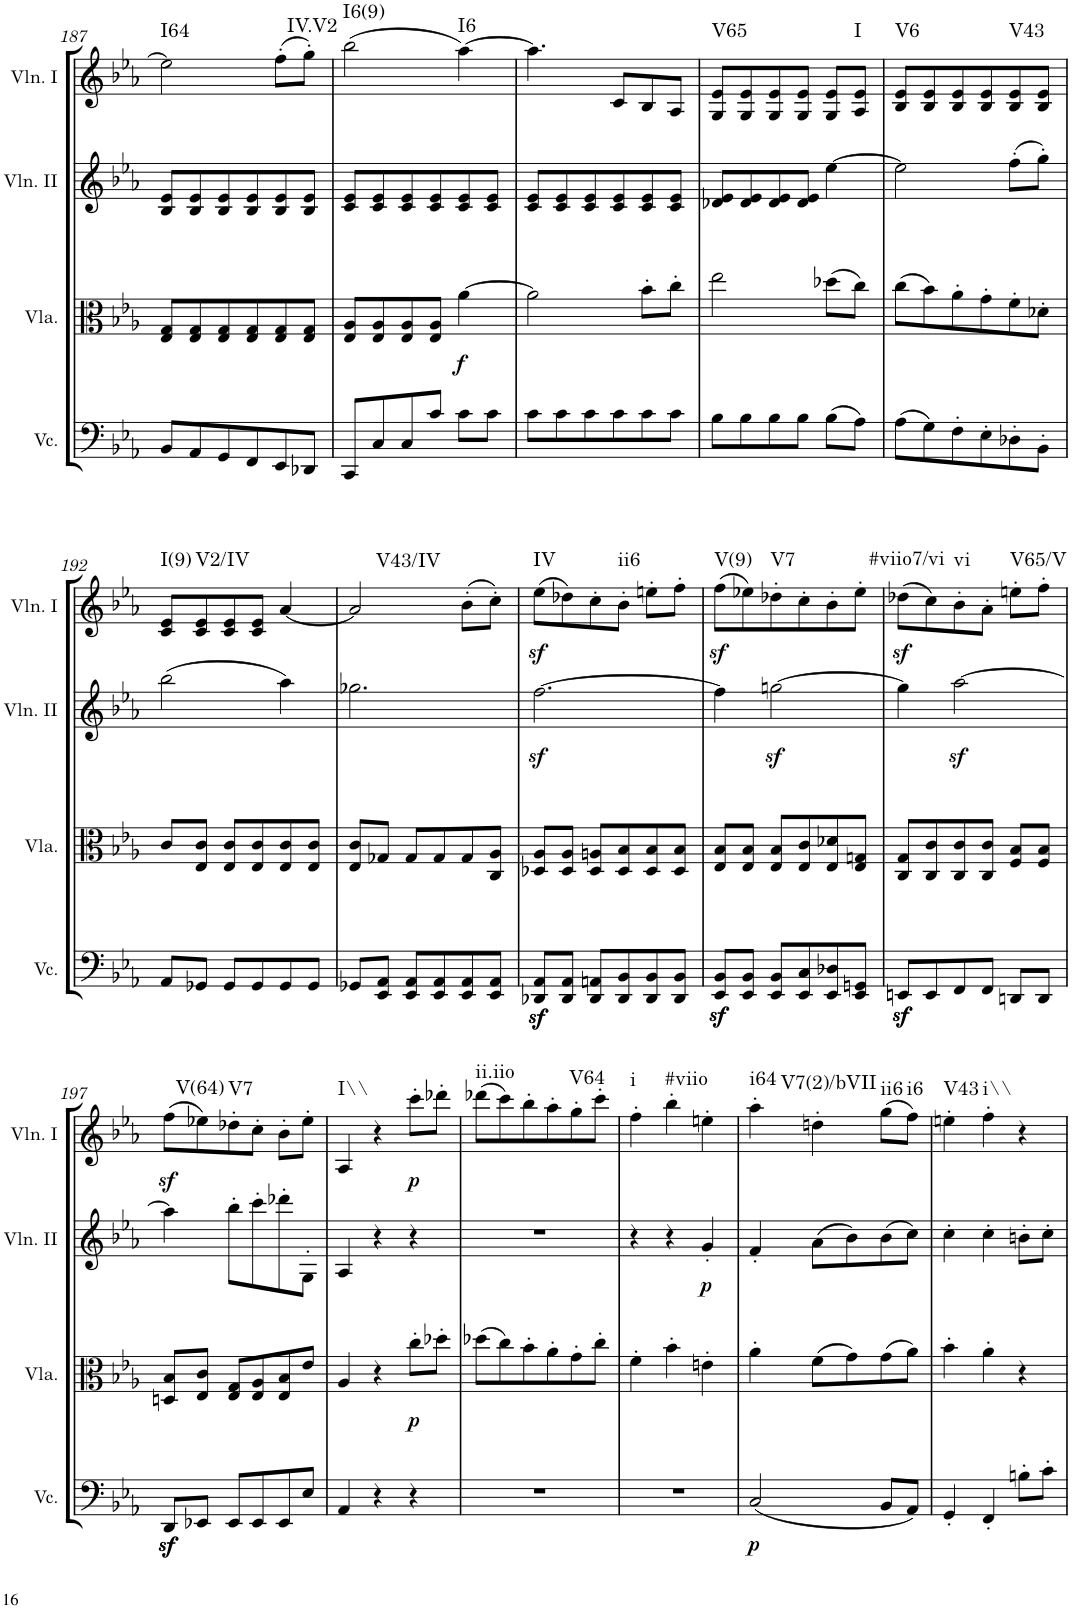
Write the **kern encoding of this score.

**kern	**dynam	**kern	**dynam	**kern	**dynam	**kern	**dynam	**harte
*part4	*part4	*part3	*part3	*part2	*part2	*part1	*part1	*part1
*staff4	*staff4	*staff3	*staff3	*staff2	*staff2	*staff1	*staff1	*
*I"Violoncello	*	*I"Viola	*	*I"Violin II	*	*I"Violin I	*	*
*I'Vc.	*	*I'Vla.	*	*I'Vln. II	*	*I'Vln. I	*	*
!!LO:PB:g=z
*clefG2	*	*clefC3	*	*clefG2	*	*clefG2	*	*
*k[b-e-a-]	*	*k[b-e-a-]	*	*k[b-e-a-]	*	*k[b-e-a-]	*	*
*E-:	*	*E-:	*	*E-:	*	*E-:	*	*
*M3/4	*	*M3/4	*	*M3/4	*	*M3/4	*	*
=187	=187	=187	=187	=187	=187	=187	=187	=187
!	!	!	!	!	!	!	!	!LO:H:kt=I64
8BB-/L	.	8E-/ 8G/L	.	8B-/ 8e-/L	.	2ee-\]	.	N
8AA-/	.	8E-/ 8G/	.	8B-/ 8e-/	.	.	.	.
8GG/	.	8E-/ 8G/	.	8B-/ 8e-/	.	.	.	.
8FF/	.	8E-/ 8G/	.	8B-/ 8e-/	.	.	.	.
8EE-/	.	8E-/ 8G/	.	8B-/ 8e-/	.	(8ff'\L	.	.
!	!	!	!	!	!	!	!	!LO:H:kt=IV.V2
8DD-X/J	.	8E-/ 8G/J	.	8B-/ 8e-/J	.	8gg'\J)	.	N
=188	=188	=188	=188	=188	=188	=188	=188	=188
!	!	!	!	!	!	!	!	!LO:H:kt=I6(9)
8CC/L	.	8E-/ 8A-/L	.	8c/ 8e-/L	.	(2bb-\	.	N
8C/	.	8E-/ 8A-/	.	8c/ 8e-/	.	.	.	.
8C/	.	8E-/ 8A-/	.	8c/ 8e-/	.	.	.	.
8c/J	.	8E-/ 8A-/J	.	8c/ 8e-/	.	.	.	.
!	!	!	!LO:DY:b	!	!	!	!	!LO:H:kt=I6
8c\L	.	[4a-\	f	8c/ 8e-/	.	[4aa-\)	.	N
8c\J	.	.	.	8c/ 8e-/J	.	.	.	.
=189	=189	=189	=189	=189	=189	=189	=189	=189
8c\L	.	2a-\]	.	8c/ 8e-/L	.	4.aa-\]	.	.
8c\	.	.	.	8c/ 8e-/	.	.	.	.
8c\	.	.	.	8c/ 8e-/	.	.	.	.
8c\	.	.	.	8c/ 8e-/	.	8c/L	.	.
8c\	.	8b-'\L	.	8c/ 8e-/	.	8B-/	.	.
8c\J	.	8cc'\J	.	8c/ 8e-/J	.	8A-/J	.	.
=190	=190	=190	=190	=190	=190	=190	=190	=190
!	!	!	!	!	!	!	!	!LO:H:kt=V65
8B-\L	.	2ee-\	.	8d-X/ 8e-/L	.	8G/ 8e-/L	.	N
8B-\	.	.	.	8d-/ 8e-/	.	8G/ 8e-/	.	.
8B-\	.	.	.	8d-/ 8e-/	.	8G/ 8e-/	.	.
8B-\J	.	.	.	8d-/ 8e-/J	.	8G/ 8e-/J	.	.
(8B-\L	.	(8dd-X\L	.	[4ee-\	.	8G/ 8e-/L	.	.
!	!	!	!	!	!	!	!	!LO:H:kt=I
8A-\J)	.	8cc\J)	.	.	.	8A-/ 8e-/J	.	N
=191	=191	=191	=191	=191	=191	=191	=191	=191
!	!	!	!	!	!	!	!	!LO:H:kt=V6
(8A-\L	.	(8cc\L	.	2ee-\]	.	8B-/ 8e-/L	.	N
8G\)	.	8b-\)	.	.	.	8B-/ 8e-/	.	.
8F'\	.	8a-'\	.	.	.	8B-/ 8e-/	.	.
8E-'\	.	8g'\	.	.	.	8B-/ 8e-/	.	.
!	!	!	!	!	!	!	!	!LO:H:kt=V43
8D-X'\	.	8f'\	.	(8ff'\L	.	8B-/ 8e-/	.	N
8BB-'\J	.	8d-X'\J	.	8gg'\J)	.	8B-/ 8e-/J	.	.
!!LO:LB:g=z
=192	=192	=192	=192	=192	=192	=192	=192	=192
!	!	!	!	!	!	!	!	!LO:H:kt=I(9)
8AA-/L	.	8c/L	.	(2bb-\	.	8c/ 8e-/L	.	N
!	!	!	!	!	!	!	!	!LO:H:kt=V2/IV
8GG-X/J	.	8E-/ 8c/J	.	.	.	8c/ 8e-/	.	N
8GG-/L	.	8E-/ 8c/L	.	.	.	8c/ 8e-/	.	.
8GG-/	.	8E-/ 8c/	.	.	.	8c/ 8e-/J	.	.
8GG-/	.	8E-/ 8c/	.	4aa-\)	.	[4a-/	.	.
8GG-/J	.	8E-/ 8c/J	.	.	.	.	.	.
=193	=193	=193	=193	=193	=193	=193	=193	=193
!	!	!	!	!	!	!	!	!LO:H:kt=V43/IV
8GG-X/L	.	8E-/ 8c/L	.	2.gg-X\	.	2a-/]	.	N
8EE-/ 8AA-/J	.	8G-X/J	.	.	.	.	.	.
8EE-/ 8AA-/L	.	8G-/L	.	.	.	.	.	.
8EE-/ 8AA-/	.	8G-/	.	.	.	.	.	.
8EE-/ 8AA-/	.	8G-/	.	.	.	(8b-'\L	.	.
8EE-/ 8AA-/J	.	8C/ 8A-/J	.	.	.	8cc'\J)	.	.
=194	=194	=194	=194	=194	=194	=194	=194	=194
!	!	!	!	!	!	!	!LO:DY:b	!LO:H:kt=IV
8DD-X/z< 8AA-/z<L	.	8D-X/ 8A-/L	.	[2.ffz<\	.	(8ee-\L	sf	N
8DD-/ 8AA-/J	.	8D-/ 8A-/J	.	.	.	8dd-X\)	.	.
8DD-/ 8AAn/L	.	8D-/ 8An/L	.	.	.	8cc'\	.	.
!	!	!	!	!	!	!	!	!LO:H:kt=ii6
8DD-/ 8BB-/	.	8D-/ 8B-/	.	.	.	8b-'\J	.	N
8DD-/ 8BB-/	.	8D-/ 8B-/	.	.	.	8een'\L	.	.
8DD-/ 8BB-/J	.	8D-/ 8B-/J	.	.	.	8ff'\J	.	.
=195	=195	=195	=195	=195	=195	=195	=195	=195
!	!	!	!	!	!	!	!LO:DY:b	!LO:H:kt=V(9)
8EE-/z< 8BB-/z<L	.	8E-/ 8B-/L	.	4ff\]	.	(8ff\L	sf	N
8EE-/ 8BB-/J	.	8E-/ 8B-/J	.	.	.	8ee-X\)	.	.
!	!	!	!	!	!	!	!	!LO:H:kt=V7
8EE-/ 8BB-/L	.	8E-/ 8B-/L	.	[2ggnz<\	.	8dd-X'\	.	N
8EE-/ 8C/	.	8E-/ 8c/	.	.	.	8cc'\	.	.
8EE-/ 8D-X/	.	8E-/ 8d-X/	.	.	.	8b-'\	.	.
8EE-/ 8GGn/J	.	8E-/ 8Gn/J	.	.	.	8ee-'\J	.	.
=196	=196	=196	=196	=196	=196	=196	=196	=196
!	!	!	!	!	!	!	!LO:DY:b	!LO:H:kt=#viio7/vi
8EEnz</L	.	8C/ 8G/L	.	4gg\]	.	(8dd-X\L	sf	N
8EE/	.	8C/ 8c/	.	.	.	8cc\)	.	.
!	!	!	!	!	!	!	!	!LO:H:kt=vi
8FF/	.	8C/ 8c/	.	[2aa-z<\	.	8b-'\	.	N
8FF/J	.	8C/ 8c/J	.	.	.	8a-'\J	.	.
!	!	!	!	!	!	!	!	!LO:H:kt=V65/V
8DDn/L	.	8F/ 8B-/L	.	.	.	8een'\L	.	N
8DD/J	.	8F/ 8B-/J	.	.	.	8ff'\J	.	.
!!LO:LB:g=z
=197	=197	=197	=197	=197	=197	=197	=197	=197
8DDz</L	.	8Dn/ 8B-/L	.	4aa-\]	.	(8ffz<\L	.	.
!	!	!	!	!	!	!	!	!LO:H:kt=V(64)
8EE-X/J	.	8E-/ 8c/J	.	.	.	8ee-X\)	.	N
!	!	!	!	!	!	!	!	!LO:H:kt=V7
8EE-/L	.	8E-/ 8G/L	.	8bb-'\L	.	8dd-X'\	.	N
8EE-/	.	8E-/ 8A-/	.	8ccc'\	.	8cc'\J	.	.
8EE-/	.	8E-/ 8B-/	.	8ddd-X'\	.	8b-'\L	.	.
8E-/J	.	8e-/J	.	8G'\J	.	8ee-'\J	.	.
=198	=198	=198	=198	=198	=198	=198	=198	=198
!	!	!	!	!	!	!	!	!LO:H:kt=I\\
4AA-/	.	4A-/	.	4A-/	.	4A-/	.	N
4r	.	4r	.	4r	.	4r	.	.
!	!	!	!LO:DY:b	!	!	!	!LO:DY:b	!
4r	.	8cc'\L	p	4r	.	8ccc'\L	p	.
.	.	8dd-X'\J	.	.	.	8ddd-X'\J	.	.
=199	=199	=199	=199	=199	=199	=199	=199	=199
!	!	!	!	!	!	!	!	!LO:H:kt=ii.iio
2.r	.	(8dd-X\L	.	2.r	.	(8ddd-X\L	.	N
.	.	8cc\)	.	.	.	8ccc\)	.	.
.	.	8b-'\	.	.	.	8bb-'\	.	.
.	.	8a-'\	.	.	.	8aa-'\	.	.
!	!	!	!	!	!	!	!	!LO:H:kt=V64
.	.	8g'\	.	.	.	8gg'\	.	N
.	.	8cc'\J	.	.	.	8ccc'\J	.	.
=200	=200	=200	=200	=200	=200	=200	=200	=200
!	!	!	!	!	!	!	!	!LO:H:kt=i
2.r	.	4f'\	.	4r	.	4ff'\	.	N
!	!	!	!	!	!	!	!	!LO:H:kt=#viio
.	.	4b-'\	.	4r	.	4bb-'\	.	N
!	!	!	!	!	!LO:DY:b	!	!	!
.	.	4en'\	.	4g'/	p	4een'\	.	.
=201	=201	=201	=201	=201	=201	=201	=201	=201
!	!LO:DY:b	!	!	!	!	!	!	!LO:H:kt=i64
(2C/	p	4a-'\	.	4f'/	.	4aa-'\	.	N
!	!	!	!	!	!	!	!	!LO:H:kt=V7(2)/bVII
.	.	(8f\L	.	(8a-\L	.	4ddn'\	.	N
.	.	8g\)	.	8b-\)	.	.	.	.
!	!	!	!	!	!	!	!	!LO:H:kt=ii6
8BB-/L	.	(8g\	.	(8b-\	.	(8gg\L	.	N
!	!	!	!	!	!	!	!	!LO:H:kt=i6
8AA-/J)	.	8a-\J)	.	8cc\J)	.	8ff\J)	.	N
=202	=202	=202	=202	=202	=202	=202	=202	=202
!	!	!	!	!	!	!	!	!LO:H:kt=V43
4GG'/	.	4b-'\	.	4cc'\	.	4een'\	.	N
!	!	!	!	!	!	!	!	!LO:H:kt=i\\
4FF'/	.	4a-'\	.	4cc'\	.	4ff'\	.	N
8Bn'\L	.	4r	.	8bn'\L	.	4r	.	.
8c'\J	.	.	.	8cc'\J	.	.	.	.
=	=	=	=	=	=	=	=	=
*-	*-	*-	*-	*-	*-	*-	*-	*-
